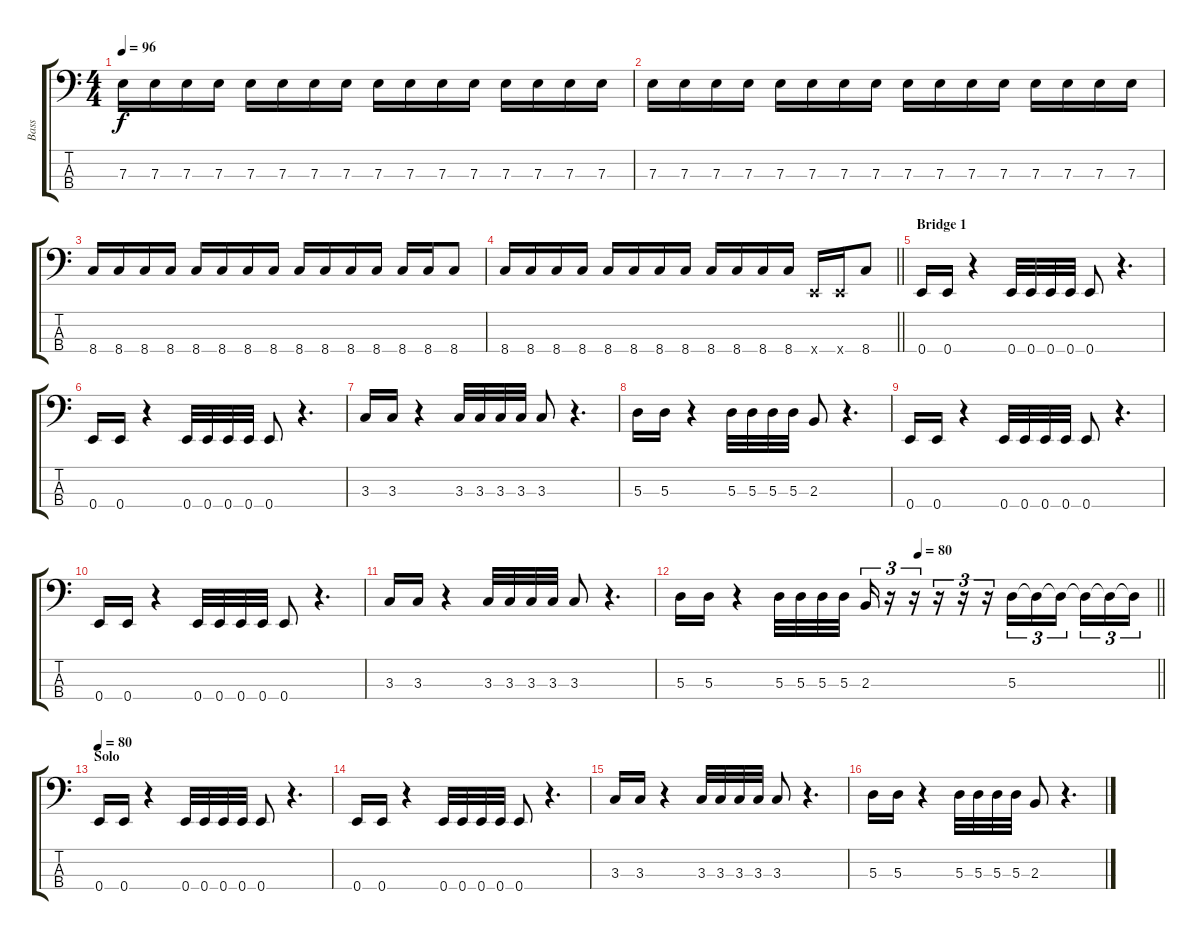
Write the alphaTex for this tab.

\track ("Bass" "Bass") {instrument electricbassfinger}
\staff {score tabs}
\tuning (G2 D2 A1 E1) {hide}
\ts (4 4)
\tempo 96
\clef f4
\ks c
7.3.16{dy f} 7.3.16 7.3.16 7.3.16 7.3.16 7.3.16 7.3.16 7.3.16 7.3.16 7.3.16 7.3.16 7.3.16 7.3.16 7.3.16 7.3.16 7.3.16 |
7.3.16 7.3.16 7.3.16 7.3.16 7.3.16 7.3.16 7.3.16 7.3.16 7.3.16 7.3.16 7.3.16 7.3.16 7.3.16 7.3.16 7.3.16 7.3.16 |
8.4.16 8.4.16 8.4.16 8.4.16 8.4.16 8.4.16 8.4.16 8.4.16 8.4.16 8.4.16 8.4.16 8.4.16 8.4.16 8.4.16 8.4.8 |
\barLineRight lightlight
8.4.16 8.4.16 8.4.16 8.4.16 8.4.16 8.4.16 8.4.16 8.4.16 8.4.16 8.4.16 8.4.16 8.4.16 0.4{x}.16 0.4{x}.16 8.4.8 |
\section ("" "Bridge 1")
0.4.16 0.4.16 r.4 0.4.32 0.4.32 0.4.32 0.4.32 0.4.8 r.4{d} |
0.4.16 0.4.16 r.4 0.4.32 0.4.32 0.4.32 0.4.32 0.4.8 r.4{d} |
3.3.16 3.3.16 r.4 3.3.32 3.3.32 3.3.32 3.3.32 3.3.8 r.4{d} |
5.3.16 5.3.16 r.4 5.3.32 5.3.32 5.3.32 5.3.32 2.3.8 r.4{d} |
0.4.16 0.4.16 r.4 0.4.32 0.4.32 0.4.32 0.4.32 0.4.8 r.4{d} |
0.4.16 0.4.16 r.4 0.4.32 0.4.32 0.4.32 0.4.32 0.4.8 r.4{d} |
3.3.16 3.3.16 r.4 3.3.32 3.3.32 3.3.32 3.3.32 3.3.8 r.4{d} |
\tempo (80 0.5)
\barLineRight lightlight
5.3.16 5.3.16 r.4 5.3.32 5.3.32 5.3.32 5.3.32 2.3.16{tu (3 2)} r.16{tu (3 2)} r.16{tu (3 2)} r.16{tu (3 2)} r.16{tu (3 2)} r.16{tu (3 2)} 5.3.16{tu (3 2)} 5.3{t}.16{tu (3 2)} 5.3{t}.16{tu (3 2) beam splitsecondary} 5.3{t}.16{tu (3 2)} 5.3{t}.16{tu (3 2)} 5.3{t}.16{tu (3 2)} |
\section ("" "Solo")
\tempo 80
0.4.16 0.4.16 r.4 0.4.32 0.4.32 0.4.32 0.4.32 0.4.8 r.4{d} |
0.4.16 0.4.16 r.4 0.4.32 0.4.32 0.4.32 0.4.32 0.4.8 r.4{d} |
3.3.16 3.3.16 r.4 3.3.32 3.3.32 3.3.32 3.3.32 3.3.8 r.4{d} |
5.3.16 5.3.16 r.4 5.3.32 5.3.32 5.3.32 5.3.32 2.3.8 r.4{d}
